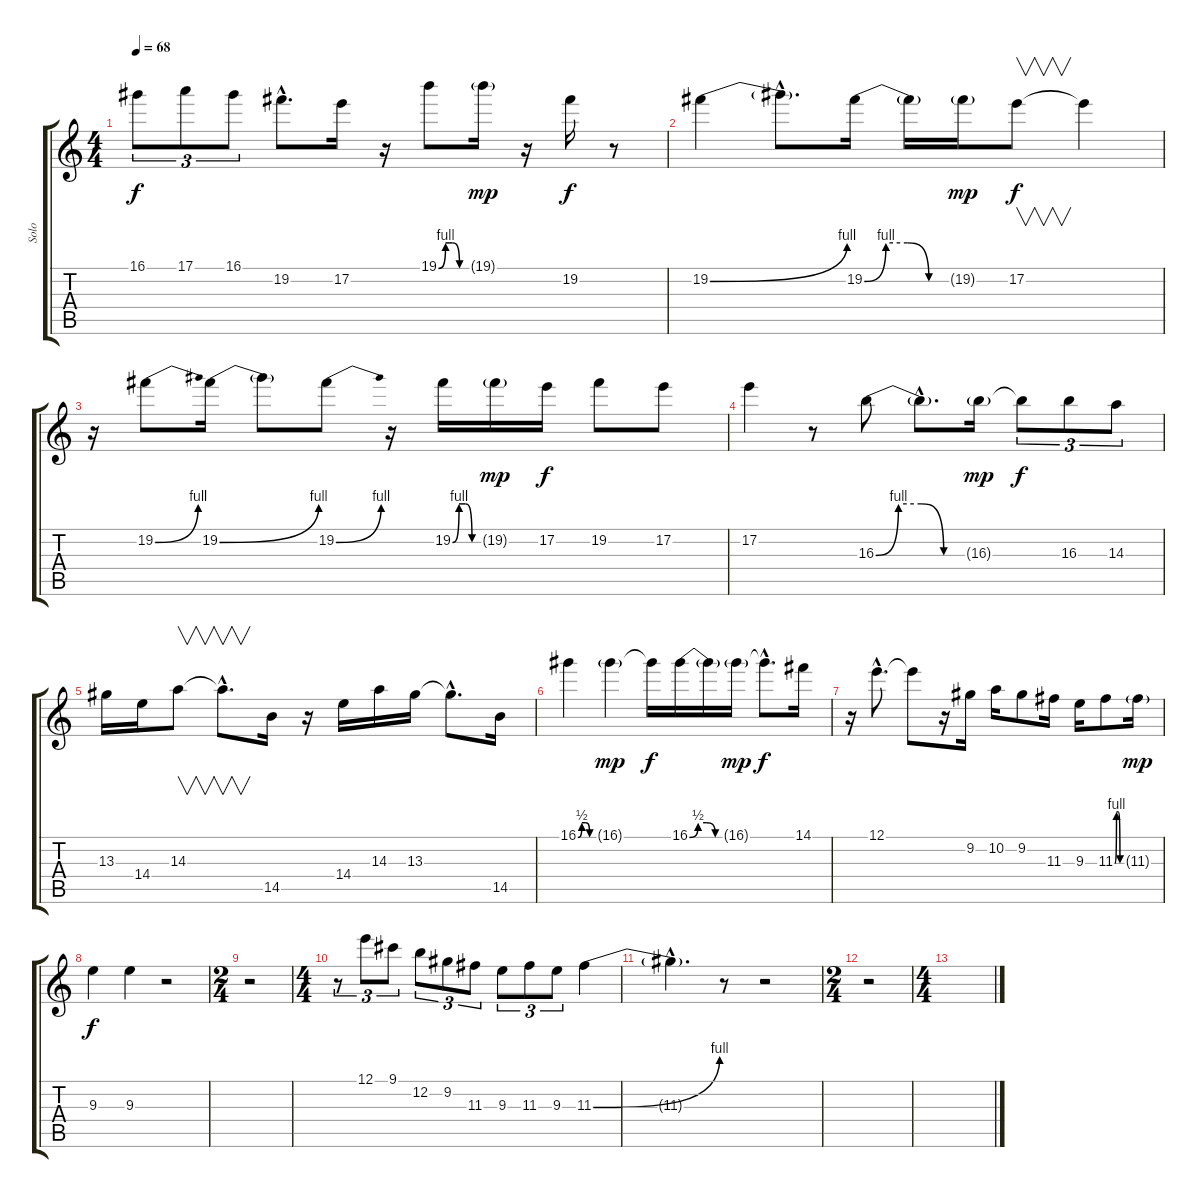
\track ("Solo" "Solo") {instrument distortionguitar}
\staff {score tabs}
\tuning (E4 B3 G3 D3 A2 E2) {hide}
\ts (4 4)
\tempo 68
\clef g2
\ks c
16.1.8{tu (3 2) dy f} 17.1.8{tu (3 2)} 16.1.8{tu (3 2)} 19.2{hac}.8{d} 17.2.16 r.16 19.1{be (custom 0 0 15 4 30 4 45 0 60 0)}.8 19.1{g}.16{dy mp} r.16 19.2.16{dy f} r.8 |
19.2{be (bend 0 0 60 4)}.4 19.2{hac t}.8{d} 19.2{be (custom 0 0 15 4 30 4 45 0 60 0)}.16 19.2{t}.16 19.2{g}.16{dy mp} 17.2.8{v dy f} 17.2{t}.4 |
r.16 19.2{be (bend 0 0 60 4)}.8 19.2{be (bend 0 0 60 4)}.16 19.2{t}.8 19.2{be (bend 0 0 60 4)}.8 r.16 19.2{be (custom 0 0 15 4 30 4 45 0 60 0)}.16 19.2{g}.16{dy mp} 17.2.16{dy f} 19.2.8 17.2.8 |
17.2.4 r.8 16.3{be (custom 0 0 15 4 30 4 45 0 60 0)}.8 16.3{hac t}.8{d} 16.3{g}.16{dy mp} 16.3{t}.8{tu (3 2) dy f} 16.3.8{tu (3 2)} 14.3.8{tu (3 2)} |
13.3.16 14.4.16 14.3.8{v} 14.3{hac t}.8{v d} 14.5.16 r.16 14.4.16 14.3.16 13.3.16 13.3{hac t}.8{d} 14.5.16 |
16.1{be (custom 0 0 15 2 30 2 45 0 60 0)}.4 16.1{g}.4{dy mp} 16.1{t}.16{dy f} 16.1{be (custom 0 0 15 2 30 2 45 0 60 0)}.16 16.1{t}.16 16.1{g}.16{dy mp} 16.1{hac t}.8{d dy f} 14.1.16 |
r.16 12.1{hac}.8{d} 12.1{t}.8 r.16 9.2.16 10.2.16 9.2.8 11.3.16 9.3.16 11.3{be (custom 0 0 15 4 30 4 45 0 60 0)}.8 11.3{g}.16{dy mp} |
9.3.4{dy f} 9.3.4 r.2 |
\ts (2 4)
r.2 |
\ts (4 4)
r.8{tu (3 2)} 12.1.8{tu (3 2)} 9.1.8{tu (3 2)} 12.2.8{tu (3 2)} 9.2.8{tu (3 2)} 11.3.8{tu (3 2)} 9.3.8{tu (3 2)} 11.3.8{tu (3 2)} 9.3.8{tu (3 2)} 11.3{be (bend 0 0 60 4)}.4 |
11.3{hac t}.4{d} r.8 r.2 |
\ts (2 4)
r.2 |
\ts (4 4)
